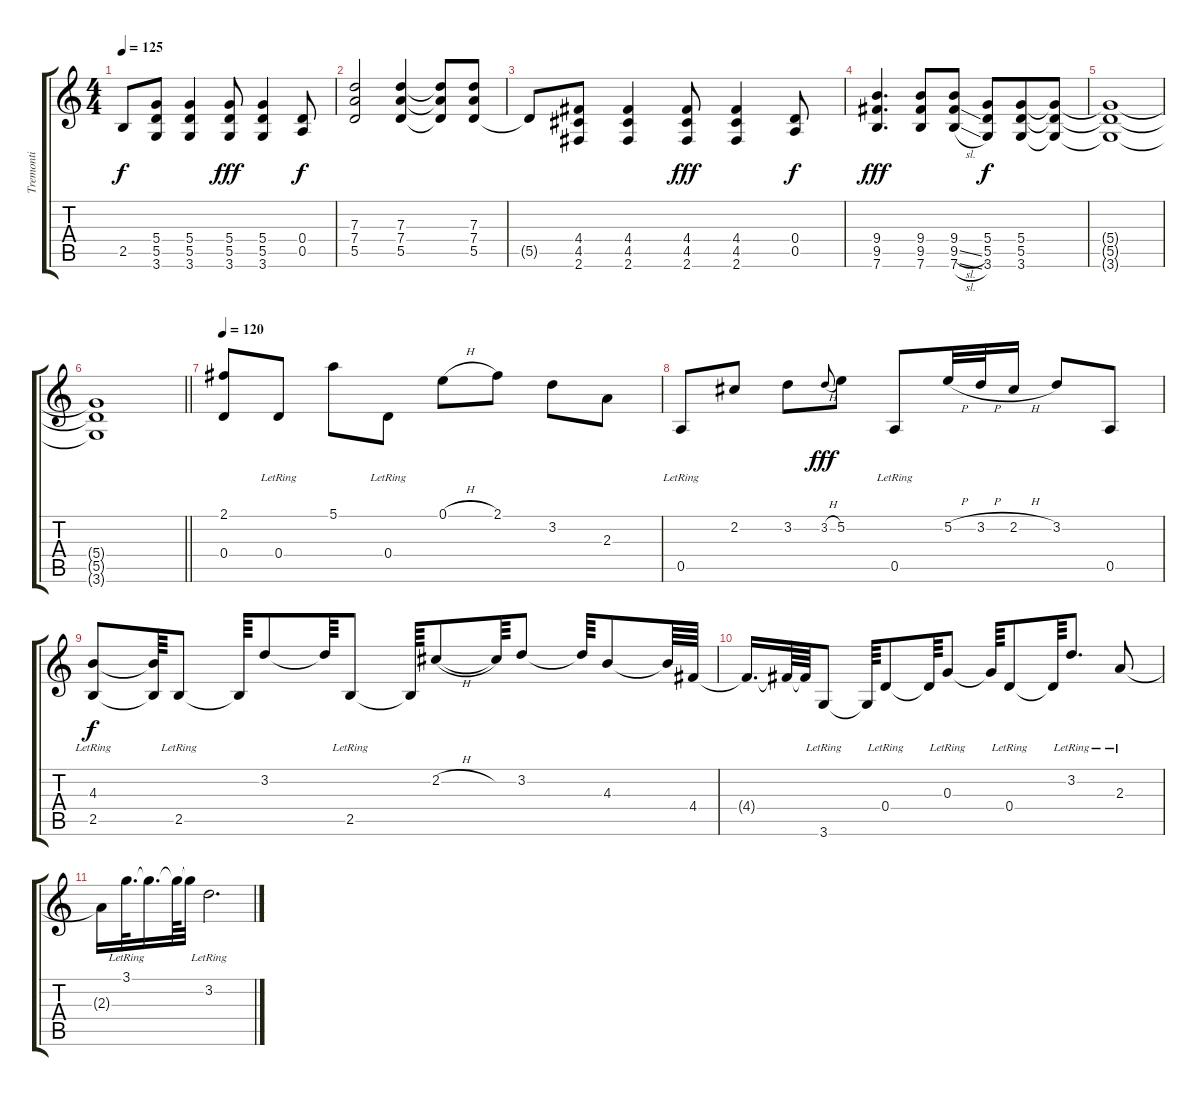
\track ("Tremonti" "Tremonti") {instrument electricguitarclean}
\staff {score tabs}
\tuning (E4 B3 G3 D3 A2 E2) {hide}
\ts (4 4)
\tempo 125
\clef g2
\ks c
2.5{t}.8{dy f} (5.4 5.5 3.6).8 (5.4 5.5 3.6).4 (5.4 5.5 3.6).8{dy fff} (5.4 5.5 3.6).4 (0.4 0.5).8{dy f} |
(7.3 7.4 5.5).2 (7.3 7.4 5.5).4 (7.3{t} 7.4{t} 5.5{t}).8 (7.3 7.4 5.5).8 |
5.5{t}.8 (4.4 4.5 2.6).8 (4.4 4.5 2.6).4 (4.4 4.5 2.6).8{dy fff} (4.4 4.5 2.6).4 (0.4 0.5).8{dy f} |
(9.4 9.5 7.6).4{d dy fff} (9.4 9.5 7.6).8{beam merge} (9.4 9.5{sl} 7.6{sl}).8{beam split} (5.4 5.5 3.6).8{dy f beam merge} (5.4 5.5 3.6).8 (5.4{t} 5.5{t} 3.6{t}).8 |
(5.4{t} 5.5{t} 3.6{t}).1 |
\barLineRight lightlight
(5.4{t} 5.5{t} 3.6{t}).1 |
\tempo 120
(2.1 0.4).8{volume 12 balance 10 instrument electricguitarclean} 0.4{lr}.8 5.1.8 0.4{lr}.8 0.1{h}.8 2.1.8 3.2.8 2.3.8 |
0.5{lr}.8 2.2.8 3.2.8 3.2{h}.8{gr onbeat dy fff} 5.2.8 0.5{lr}.8 5.2{h}.32 3.2{h}.32 2.2{h}.16 3.2.8 0.5.8 |
(4.3 2.5{lr}).8{dy f} (4.3{t} 2.5{t}).64 2.5{lr}.8 2.5{t}.64 3.2.8 3.2{t}.64 2.5{lr}.8 2.5{t}.64 2.2{h}.8 2.2{t}.64 3.2.8 3.2{t}.64 4.3.8 4.3{t}.64 4.4.64 |
4.4{t}.16{d} 4.4{t}.64 4.4{t}.64 3.6{lr}.8 3.6{t}.64 0.4{lr}.8 0.4{t}.64 0.3{lr}.8 0.3{t}.64 0.4{lr}.8 0.4{t}.64 3.2{lr}.8{d} 2.3{lr}.8 |
2.3{t}.16 3.1{lr}.32{d} 3.1{t}.16{d} 3.1{t}.64 3.1{t}.32 3.2{lr}.2{d}
